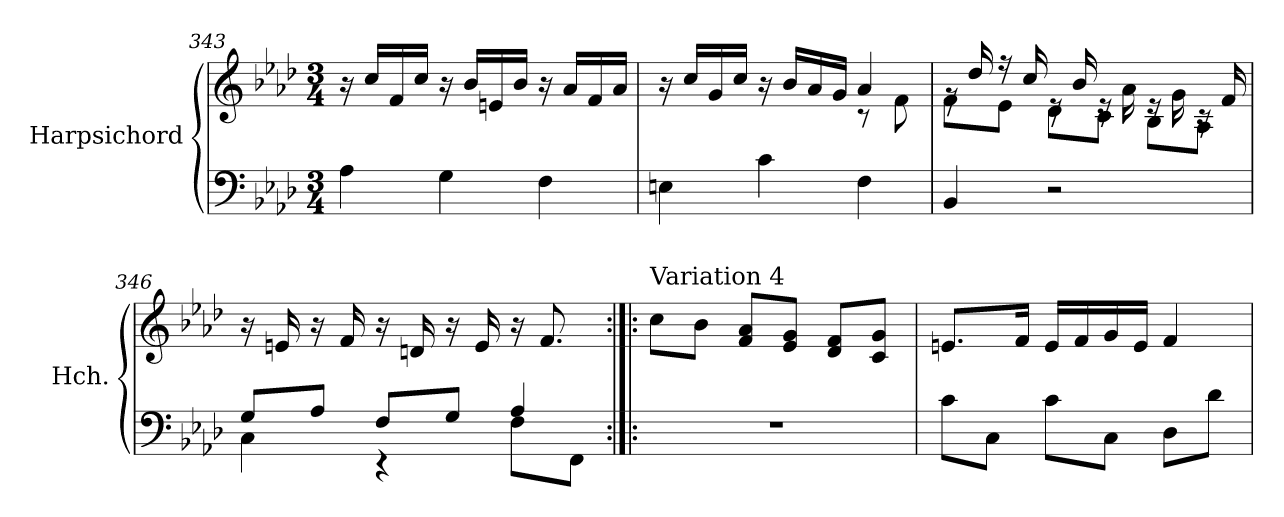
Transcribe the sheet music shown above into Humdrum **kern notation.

**kern	**kern
*part1	*part1
*staff2	*staff1
*I"Harpsichord	*
*I'Hch.	*
*clefF4	*clefG2
*k[b-e-a-d-]	*k[b-e-a-d-]
*M3/4	*M3/4
=343	=343
4A-\	16r
.	16cc/LL
.	16f/
.	16cc/JJ
4G\	16r
.	16b-/LL
.	16en/
.	16b-/JJ
4F\	16r
.	16a-/LL
.	16f/
.	16a-/JJ
!!LO:LB:g=z
=344	=344
*	*^
4En\	16r	2ryy
.	16cc/LL	.
.	16g/	.
.	16cc/JJ	.
4c\	16r	.
.	16b-/LL	.
.	16a-/	.
.	16g/JJ	.
4F\	4a-/	8r
.	.	8f\
=345	=345	=345
4BB-/	16rg	8f\L
.	16dd-/	.
.	16r	8e-\J
.	16cc/	.
2r	16re	8d-\L
.	16b-/	.
.	16re	8c\J
.	16a-\	.
.	16re	8B-\L
.	16g\	.
.	16rc	8A-\J
.	16f/	.
*	*v	*v
=346	=346
*^	*
4C\	8G/L	16r
.	.	16en/
.	8A-/J	16r
.	.	16f/
4rEE	8F/L	16r
.	.	16dn/
.	8G/J	16r
.	.	16e/
8F\L	4A-/	16r
.	.	8.f/
8FF\J	.	.
*v	*v	*
!!LO:LB:g=z
=347:|!|:	=347:|!|:
*	*MM60
!	!LO:TX:t=Variation 4
2.r	8cc\L
.	8b-\J
.	8f/ 8a-/L
.	8e-/ 8g/J
.	8d-/ 8f/L
.	8c/ 8g/J
=348	=348
8c\L	8.en/L
8C\J	.
.	16f/Jk
8c\L	16e/LL
.	16f/
8C\J	16g/
.	16e/JJ
8D-\L	4f/
8d-\J	.
=	=
*-	*-
